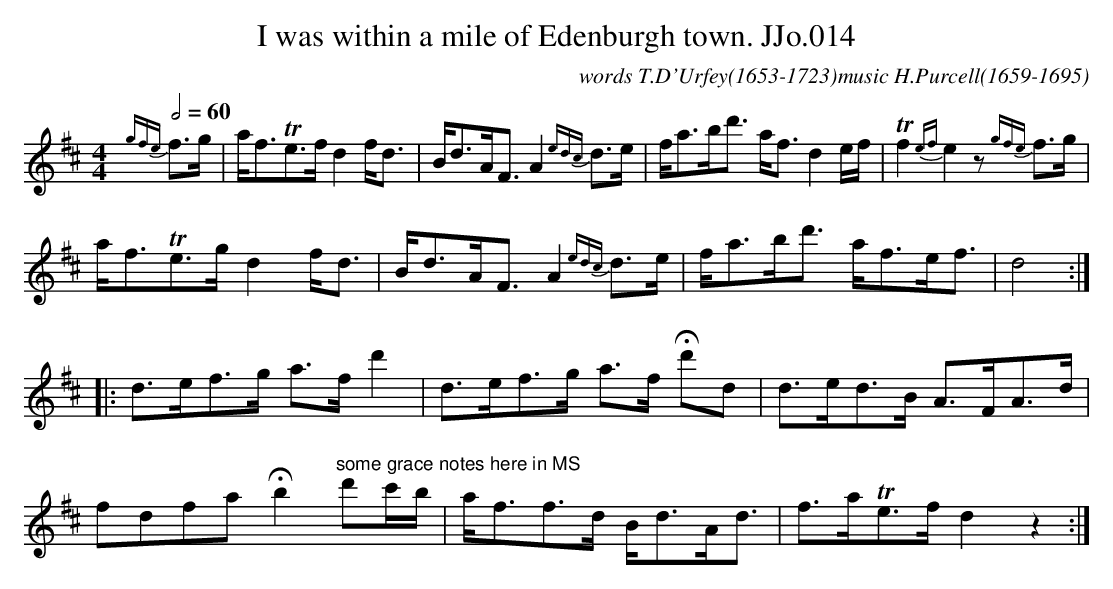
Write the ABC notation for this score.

X:1
T:I was within a mile of Edenburgh town. JJo.014
C:words T.D'Urfey(1653-1723)music H.Purcell(1659-1695)
L:1/8
M:4/4
Q:1/2=60
K:D
{gfe}f>g|a<fTe>f d2f<d|B<dA<F A2 {edc}d>e|\
f<ab<d' a<f d2e/f/|Tf2{ef}e2z{gfe}f>g|!
a<fTe>g d2f<d|B<dA<F A2 {edc}d>e|f<ab<d' a<fe<f|d4::!
d>ef>g a>f d'2|d>ef>g a>f Hd'd|d>ed>B A>FA>d|!
fdfa Hb2"some grace notes here in MS" d'c'/b/|\
a<ff>d B<dA<d|f>aTe>f d2z2:|
